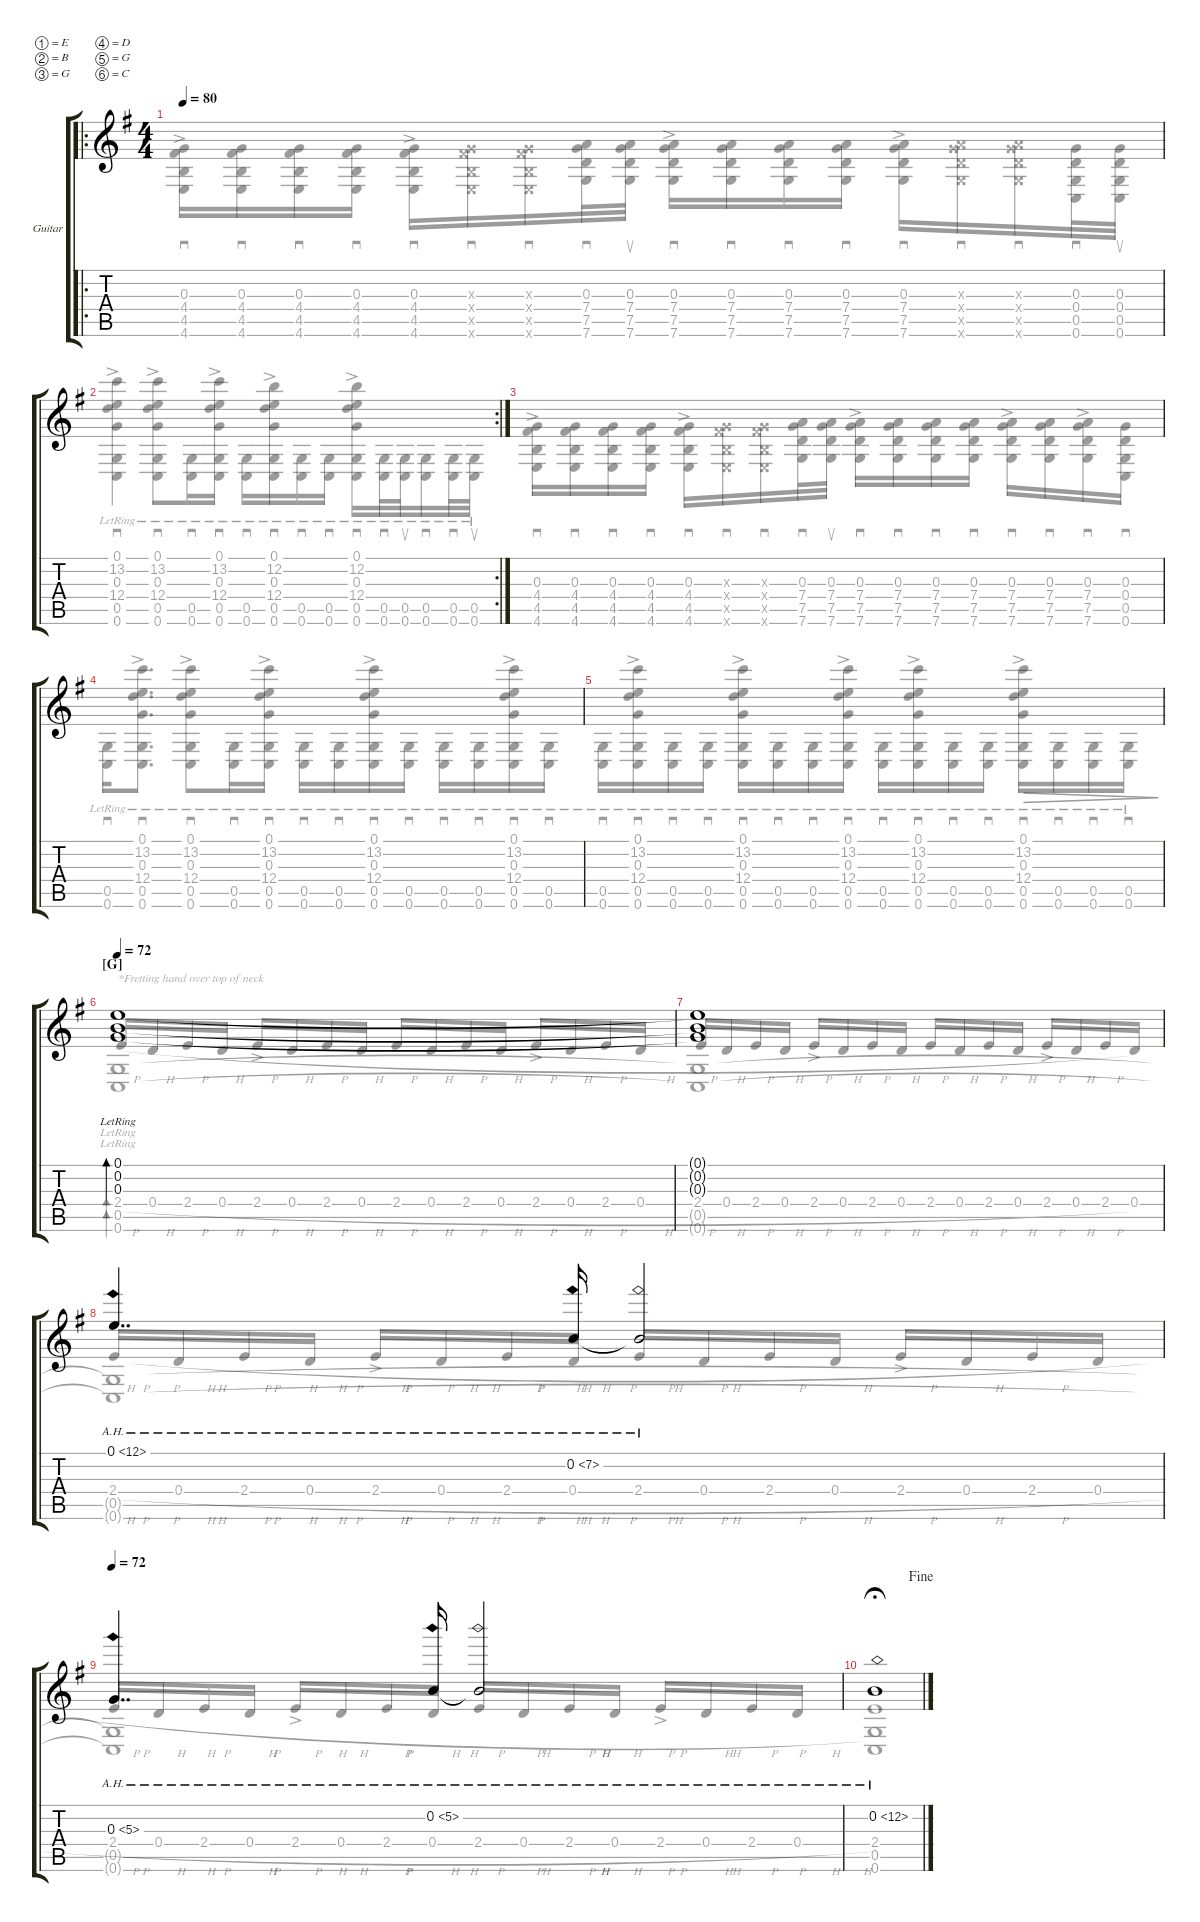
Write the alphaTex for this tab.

\defaultSystemsLayout 4
\hideDynamics
\bracketExtendMode groupsimilarinstruments
\firstSystemTrackNameMode fullname
\otherSystemsTrackNameMode fullname
\firstSystemTrackNameOrientation horizontal
\otherSystemsTrackNameOrientation horizontal
\track ("Guitar" "Gtr.") {instrument acousticguitarsteel}
\staff {score tabs}
\tuning (E4 B3 G3 D3 G2 C2)
\voice
\ro
\ts (4 4)
\tempo 80
\clef g2
\ks g
|
\rc 2
|
|
|
|
\section ("G" "")
\tempo 72
(0.3{lr} 0.2{lr} 0.1{lr}).1{bd 60} |
(0.3{t} 0.2{t} 0.1{t}).1 |
0.1{ah 12}.4{dd dy f} 0.2{ah 7}.16 0.2{ah 7 t}.2 |
\scale
0.324834
\tempo 72
0.3{ah 5}.4{dd} 0.2{ah 5}.16 0.2{ah 5 t}.2 |
\scale
0.323714
\jump fine
\tempo (39 1 hide)
0.2{ah 12}.1{dy mf fermata (medium 1)}
\voice
\clef g2
\ottava regular
\simile none
\ks g
(4.6{ac} 4.5{ac} 4.4{ac} 0.3{ac}).16{sd dy mf} (4.6 4.5 4.4 0.3).16{sd} (4.6 4.5 4.4 0.3).16{sd} (4.6 4.5 4.4 0.3).16{sd} (4.6{ac} 4.5{ac} 4.4{ac} 0.3{ac}).16{sd} (4.6{x} 4.5{x} 4.4{x} 0.3{x}).16{sd} (4.6{x} 4.5{x} 4.4{x} 0.3{x}).16{sd} (0.3 7.4 7.5 7.6).32{sd} (0.3 7.4 7.5 7.6).32{su} (7.6{ac} 7.5{ac} 7.4{ac} 0.3{ac}).16{sd} (7.6 7.5 7.4 0.3).16{sd} (7.6 7.5 7.4 0.3).16{sd} (7.6 7.5 7.4 0.3).16{sd} (7.6{ac} 7.5{ac} 7.4{ac} 0.3{ac}).16{sd} (7.6{x} 7.5{x} 7.4{x} 0.3{x}).16{sd} (7.6{x} 7.5{x} 7.4{x} 0.3{x}).16{sd} (0.3 0.4 0.5 0.6).32{sd} (0.3 0.4 0.5 0.6).32{su} |
(0.1{ac lr} 13.2{ac lr} 0.3{ac lr} 12.4{ac lr} 0.5{ac lr} 0.6{ac lr}).4{sd} (0.1{ac lr} 13.2{ac lr} 0.3{ac lr} 12.4{ac lr} 0.5{ac lr} 0.6{ac lr}).8{sd} (0.6{lr} 0.5{lr}).16{sd} (0.1{ac lr} 13.2{ac lr} 0.3{ac lr} 12.4{ac lr} 0.5{ac lr} 0.6{ac lr}).16{sd} (0.6{lr} 0.5{lr}).16{sd} (0.1{ac lr} 12.2{ac lr} 0.3{ac lr} 12.4{ac lr} 0.5{ac lr} 0.6{ac lr}).16{sd} (0.5{lr} 0.6{lr}).16{sd} (0.5{lr} 0.6{lr}).16{sd} (0.1{ac lr} 12.2{ac lr} 0.3{ac lr} 12.4{ac lr} 0.5{ac lr} 0.6{ac lr}).16{sd} (0.6 0.5{lr}).32{sd} (0.6{lr} 0.5{lr}).32{su} (0.6{lr} 0.5{lr}).16{sd} (0.6{lr} 0.5{lr}).32{sd} (0.5 0.6{lr}).32{su} |
(4.6{ac} 4.5{ac} 4.4{ac} 0.3{ac}).16{sd} (4.6 4.5 4.4 0.3).16{sd} (4.6 4.5 4.4 0.3).16{sd} (4.6 4.5 4.4 0.3).16{sd} (4.6{ac} 4.5{ac} 4.4{ac} 0.3{ac}).16{sd} (4.6{x} 4.5{x} 4.4{x} 0.3{x}).16{sd} (4.6{x} 4.5{x} 4.4{x} 0.3{x}).16{sd} (0.3 7.4 7.5 7.6).32{sd} (0.3 7.4 7.5 7.6).32{su} (7.6{ac} 7.5{ac} 7.4{ac} 0.3{ac}).16{sd} (7.6 7.5 7.4 0.3).16{sd} (7.6 7.5 7.4 0.3).16{sd} (7.6 7.5 7.4 0.3).16{sd} (7.6{ac} 7.5{ac} 7.4{ac} 0.3{ac}).16{sd} (7.6 7.5 7.4 0.3).16{sd} (7.6{ac} 7.5{ac} 7.4{ac} 0.3{ac}).16{sd} (0.3 0.4 0.5 0.6).16{sd} |
(0.6{lr} 0.5{lr}).16{sd} (0.6{ac lr} 0.5{ac lr} 12.4{ac lr} 0.3{ac lr} 13.2{ac lr} 0.1{ac lr}).8{d sd} (0.6{ac lr} 0.5{ac lr} 12.4{ac lr} 0.3{ac lr} 13.2{ac lr} 0.1{ac lr}).8{sd} (0.5{lr} 0.6{lr}).16{sd} (0.6{ac lr} 0.5{ac lr} 12.4{ac lr} 0.3{ac lr} 13.2{ac lr} 0.1{ac lr}).16{sd} (0.6{lr} 0.5{lr}).16{sd} (0.6{lr} 0.5{lr}).16{sd} (0.6{ac lr} 0.5{ac lr} 12.4{ac lr} 0.3{ac lr} 13.2{ac lr} 0.1{ac lr}).16{sd} (0.6{lr} 0.5{lr}).16{sd} (0.6{lr} 0.5{lr}).16{sd} (0.6{lr} 0.5{lr}).16{sd} (0.6{ac lr} 0.5{ac lr} 12.4{ac lr} 0.3{ac lr} 13.2{ac lr} 0.1{ac lr}).16{sd} (0.6{lr} 0.5{lr}).16{sd} |
(0.6{lr} 0.5{lr}).16{sd} (0.6{ac lr} 0.5{ac lr} 12.4{ac lr} 0.3{ac lr} 13.2{ac lr} 0.1{ac lr}).16{sd} (0.6{lr} 0.5{lr}).16{sd} (0.5{lr} 0.6{lr}).16{sd} (0.6{ac lr} 0.5{ac lr} 12.4{ac lr} 0.3{ac lr} 13.2{ac lr} 0.1{ac lr}).16{sd} (0.6{lr} 0.5{lr}).16{sd} (0.5{lr} 0.6{lr}).16{sd} (0.6{ac lr} 0.5{ac lr} 12.4{ac lr} 0.3{ac lr} 13.2{ac lr} 0.1{ac lr}).16{sd} (0.6{lr} 0.5{lr}).16{sd} (0.6{ac lr} 0.5{ac lr} 12.4{ac lr} 0.3{ac lr} 13.2{ac lr} 0.1{ac lr}).16{sd} (0.6{lr} 0.5{lr}).16{sd} (0.5{lr} 0.6{lr}).16{sd} (0.6{ac lr} 0.5{ac lr} 12.4{ac lr} 0.3{ac lr} 13.2{ac lr} 0.1{ac lr}).16{sd dec} (0.6{lr} 0.5{lr}).16{sd dec} (0.5{lr} 0.6{lr}).16{sd dec} (0.6{lr} 0.5{lr}).16{sd dec} |
2.4{h lr}.16{bd 60 txt "*Fretting hand over top of neck" beam invert} 0.4{h}.16 2.4{h}.16 0.4{h}.16 2.4{h ac}.16{beam invert} 0.4{h}.16 2.4{h}.16 0.4{h}.16 2.4{h}.16{beam invert} 0.4{h}.16 2.4{h}.16 0.4{h}.16 2.4{h ac}.16{beam invert} 0.4{h}.16 2.4{h}.16 0.4{h}.16 |
2.4{h}.16{beam invert} 0.4{h}.16 2.4{h}.16 0.4{h}.16 2.4{h ac}.16{beam invert} 0.4{h}.16 2.4{h}.16 0.4{h}.16 2.4{h}.16{beam invert} 0.4{h}.16 2.4{h}.16 0.4{h}.16 2.4{h ac}.16{beam invert} 0.4{h}.16 2.4{h}.16 0.4.16 |
2.4{h}.16{beam invert} 0.4{h}.16 2.4{h}.16 0.4{h}.16 2.4{h ac}.16{beam invert} 0.4{h}.16 2.4{h}.16 0.4{h}.16 2.4{h}.16{beam invert} 0.4{h}.16 2.4{h}.16 0.4{h}.16 2.4{h ac}.16{beam invert} 0.4{h}.16 2.4{h}.16 0.4{h}.16 |
2.4{h}.16{beam invert} 0.4{h}.16 2.4{h}.16 0.4{h}.16 2.4{h ac}.16{beam invert} 0.4{h}.16 2.4{h}.16 0.4{h}.16 2.4{h}.16{beam invert} 0.4{h}.16 2.4{h}.16 0.4{h}.16 2.4{h ac}.16{beam invert} 0.4{h}.16 2.4{h}.16 0.4{h}.16 |
2.4.1{fermata (medium 1)}
\voice
\clef g2
\ottava regular
\simile none
\ks g
|
|
|
|
|
(0.5{lr} 0.6{lr}).1{bd 60} |
(0.5{t} 0.6{t}).1 |
(0.5{t} 0.6{t}).1 |
(0.6{t} 0.5{t}).1 |
(0.6 0.5).1{fermata (medium 1)}
